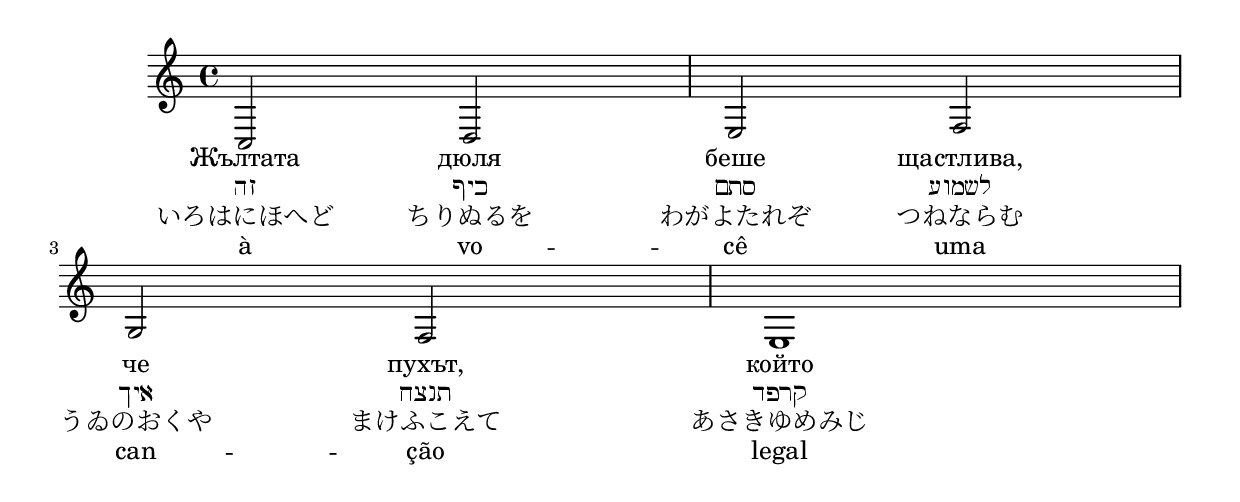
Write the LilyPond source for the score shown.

%% Do not edit this file; it is auto-generated from input/new
%% This file is in the public domain.
\version "2.11.61"

%% Edit this file using a Unicode aware editor, such as GVIM, GEDIT, Emacs

%{

You may have to install additional fonts.

Red Hat Fedora

    taipeifonts fonts-xorg-truetype ttfonts-ja fonts-arabic \
   ttfonts-zh_CN fonts-ja fonts-hebrew 

Debian GNU/Linux

   apt-get install emacs-intl-fonts xfonts-intl-.* \
  ttf-kochi-gothic ttf-kochi-mincho \
  xfonts-bolkhov-75dpi xfonts-cronyx-100dpi xfonts-cronyx-75dpi 
%} 

\header {
  lsrtags = "text"
  texidoc = "Various scripts may be used for texts (like titles and
lyrics) by entering them in UTF-8 encoding, and using a Pango based
backend.  Depending on the fonts installed, this fragment will
render Bulgarian (Cyrillic), Hebrew, Japanese and Portuguese.
"
  doctitle = "UTF-8"
} % begin verbatim

% end verbatim - this comment is a hack to prevent texinfo.tex
% from choking on non-European UTF-8 subsets
% Cyrillic font
bulgarian = \lyricmode {
  Жълтата дюля беше щастлива, че пухът, който цъфна, замръзна като гьон.
}

hebrew = \lyricmode {
  זה כיף סתם לשמוע איך תנצח קרפד עץ טוב בגן.
}

japanese = \lyricmode {
  いろはにほへど ちりぬるを
  わがよたれぞ  つねならむ
  うゐのおくや  まけふこえて
  あさきゆめみじ ゑひもせず
}

% "a legal song to you"
portuguese = \lyricmode {
  à vo -- cê uma can -- ção legal
}

\relative  {
  c2 d
  e2 f
  g2 f
  e1
}
\addlyrics { \bulgarian }
\addlyrics { \hebrew }
\addlyrics { \japanese }
\addlyrics { \portuguese }
